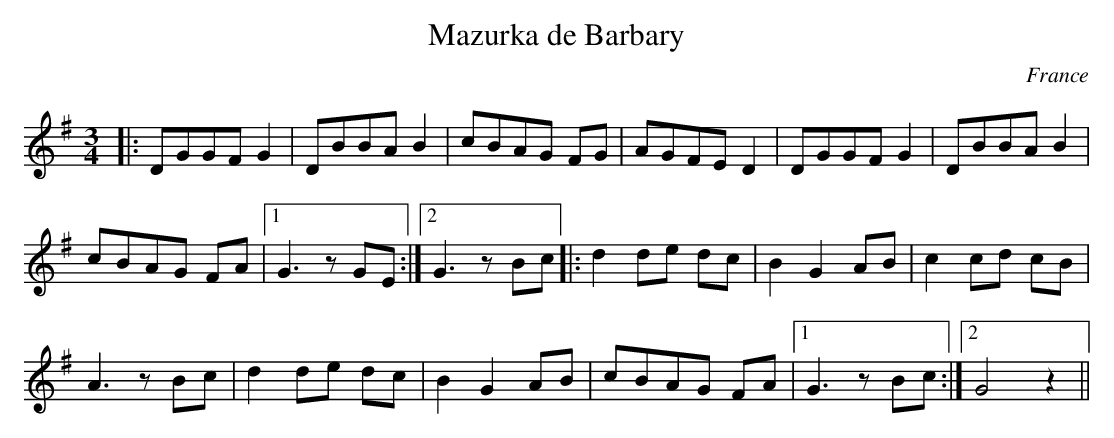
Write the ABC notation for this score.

X:1
T:Mazurka de Barbary
L:1/8
M:3/4
O:France
K:G major
|:DGGF G2|DBBA B2|cBAG FG|AGFE D2|DGGF G2|DBBA B2|
cBAG FA|1 G3z GE:|2 G3z Bc|:d2de dc|B2G2 AB|c2cd cB|
A3z Bc|d2de dc|B2G2 AB|cBAG FA|1 G3z Bc:|2 G4z2||
